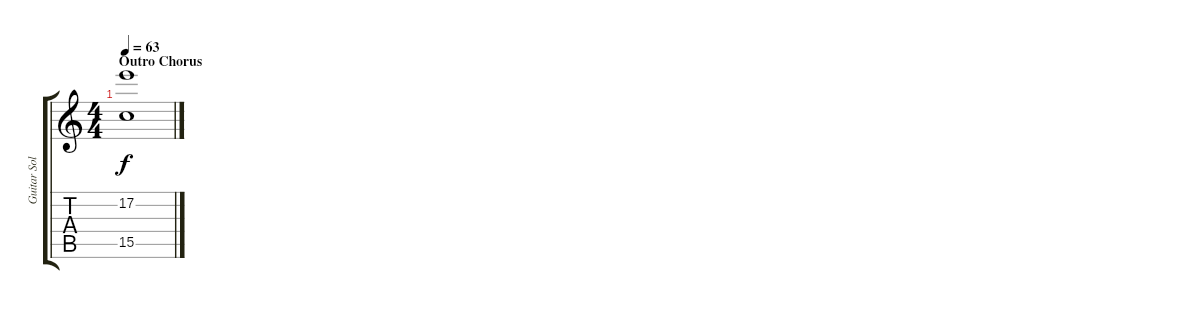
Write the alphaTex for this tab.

\track ("Guitar Solo Overdubs" "Guitar Sol") {instrument overdrivenguitar}
\staff {score tabs}
\tuning (E4 B3 G3 D3 A2 E2) {hide}
\ts (4 4)
\section ("" "Outro Chorus")
\tempo 63
\clef g2
\ks c
(17.2 15.5).1{dy f}
